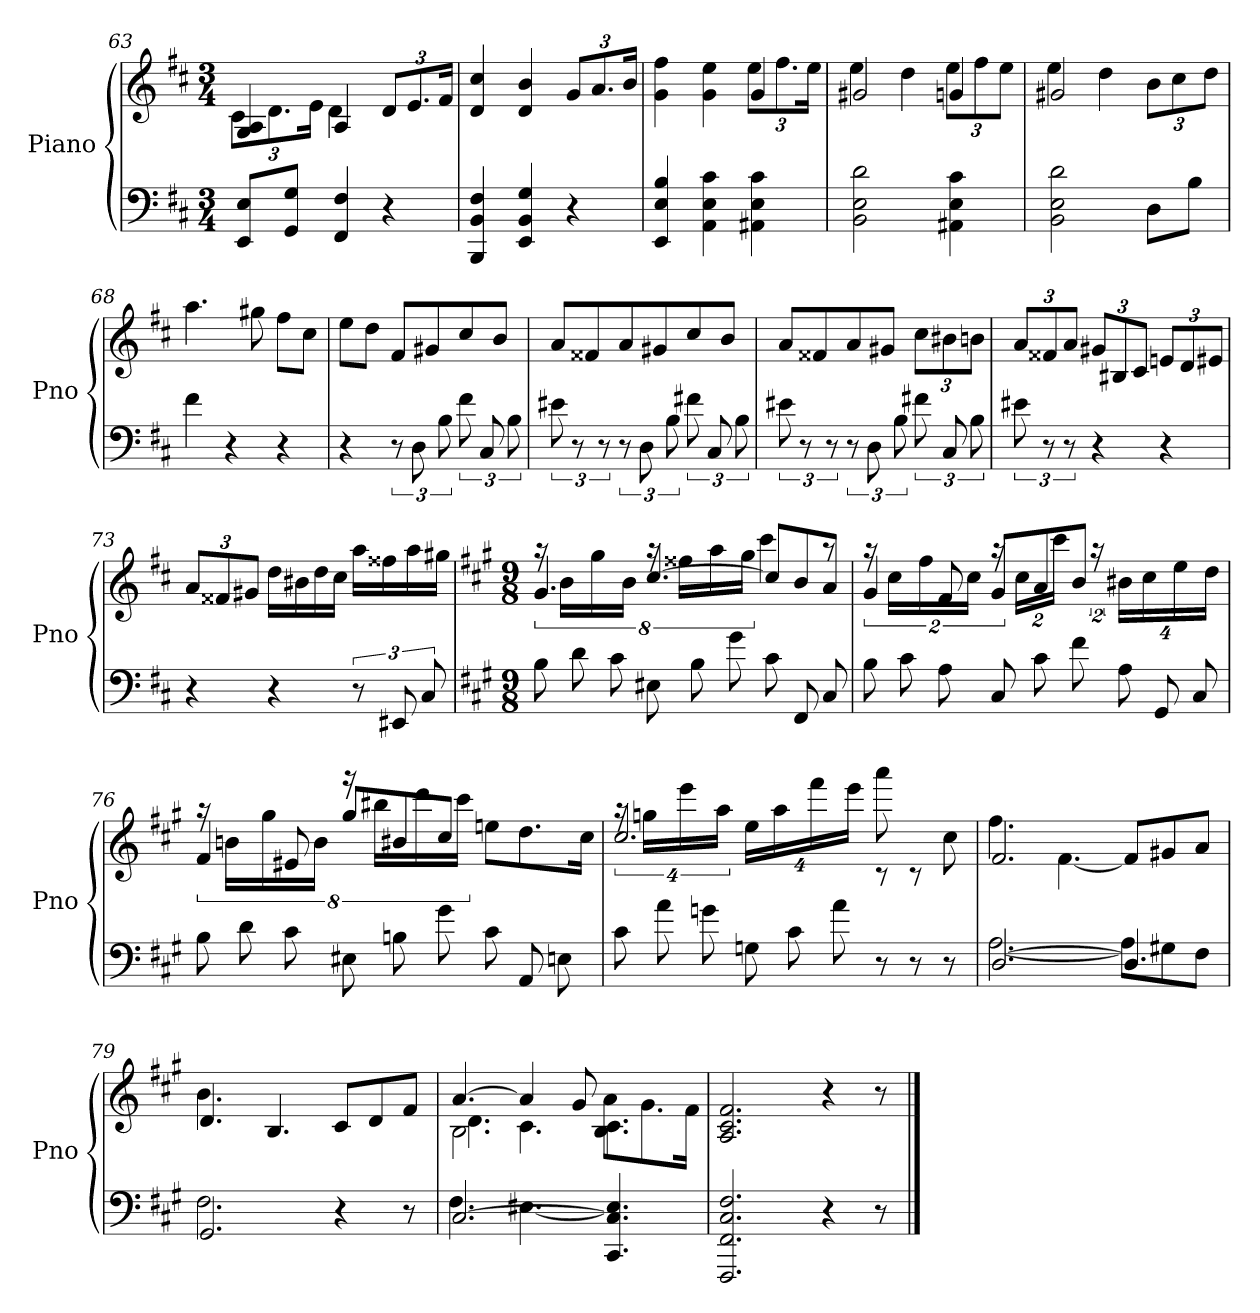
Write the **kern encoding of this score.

**kern	**kern
*part1	*part1
*staff2	*staff1
*I"Piano	*
*I'Pno	*
*clefF4	*clefG2
*k[f#c#]	*k[f#c#]
*M3/4	*M3/4
=63	=63
*	*^
8EE 8EL	4G 4A	12c#L
.	.	12.d
8GG 8GJ	.	.
.	.	24eJk
4FF# 4F#	4A	4d
4r	12dL	4ryy
.	12.e	.
.	24f#Jk	.
*	*v	*v
=64	=64
4BBB 4BB 4F#	4d 4cc#
4EE 4BB 4G	4d 4b
4r	12gL
.	12.a
.	24bJk
=65	=65
*	*^
4EE 4E 4B	4ryy	4g 4ff#
4AA 4E 4c#	4ryy	4g 4ee
4AA#X 4E 4c#	4g	12eeL
.	.	12.ff#
.	.	24eeJk
=66	=66	=66
2BB 2E 2d	2g#X	4ee
.	.	4dd
4AA#X 4E 4c#	4gn	12eeL
.	.	12ff#
.	.	12eeJ
=67	=67	=67
2BB 2E 2d	2g#X	4ee
.	.	4dd
8DL	12bL	4ryy
.	12cc#	.
8BJ	.	.
.	12ddJ	.
*	*v	*v
=68	=68
4f#	4.aa
4r	.
.	8gg#X
4r	8ff#L
.	8cc#J
=69	=69
4r	8eeL
.	8ddJ
12r	8f#L
12D	.
.	8g#X
12B	.
12f#	8cc#
12C#	.
.	8bJ
12B	.
=70	=70
12e#X	8aL
12r	.
.	8f##X
12r	.
12r	8a
12D	.
.	8g#X
12B	.
12f#X	8cc#
12C#	.
.	8bJ
12B	.
=71	=71
12e#X	8aL
12r	.
.	8f##X
12r	.
12r	8a
12D	.
.	8g#XJ
12B	.
12f#X	12cc#L
12C#	12b#X
12B	12bnJ
=72	=72
12e#X	12aL
12r	12f##X
12r	12aJ
4r	12g#XL
.	12B#X
.	12c#J
4r	12enL
.	12d
.	12e#XJ
=73	=73
4r	12aL
.	12f##X
.	12g#XJ
4r	16ddLL
.	16b#X
.	16dd
.	16cc#JJ
12r	16aaLL
.	16ff##X
12EE#X	.
.	16aa
12C#	.
.	16gg#XJJ
=74	=74
*k[f#c#g#]	*k[f#c#g#]
*M9/8	*M9/8
*	*^
8B	4.g#	32%3raa
.	.	32%3bLL
8d	.	.
.	.	32%3gg#
8c#	.	.
.	.	32%3bJJ
8E#X	[4.cc#	32%3raa
.	.	32%3ff##XLL
8B	.	.
.	.	32%3aa
8g#	.	.
.	.	32%3gg#JJ
8c#	8cc#L]	4ccc#
8FF#	8b	.
8C#	8aJ	8raa
=75	=75	=75
8B	4g#	32%3raa
.	.	32%3cc#LL
8c#	.	.
.	.	32%3ff#
8A	8f#	.
.	.	32%3cc#JJ
8C#	8g#L	32%3raa
.	.	32%3cc#LL
8c#	8a	.
.	.	32%3ccc#JJ
8f#	8bJ	.
.	.	32%3raa
8A	32%3b#XLL	4.ryy
.	32%3cc#	.
8GG#	.	.
.	32%3ee	.
8C#	.	.
.	32%3ddJJ	.
=76	=76	=76
8B	4f#	32%3raa
.	.	32%3bnLL
8d	.	.
.	.	32%3gg#
8c#	8e#X	.
.	.	32%3bJJ
8E#X	8gg#L	32%3rggg
.	.	32%3bb#XLL
8Bn	8b#X	.
.	.	32%3ddd
8g#	8cc#J	.
.	.	32%3ccc#JJ
8c#	8eenL	4.ryy
8AA	8.dd	.
8En	.	.
.	16cc#Jk	.
=77	=77	=77
8c#	2.cc#	32%3raa
.	.	32%3ggnLL
8a	.	.
.	.	32%3eee
8gn	.	.
.	.	32%3aaJJ
8Gn	.	32%3eeLL
.	.	32%3aa
8c#	.	.
.	.	32%3fff#
8a	.	.
.	.	32%3eeeJJ
8r	8rc	8aaa
8r	8rc	8ryy
8r	8cc#	8ryy
=78	=78	=78
*^	*	*
[2.D	[2.A	2.f#	4.ff#
.	.	.	[4.f#
4.D]	8AL]	4.ryy	8f#L]
.	8G#X	.	8g#X
.	8F#J	.	8aJ
=79	=79	=79	=79
2.GG#	2.F#	4.d	4.b
.	.	2.ryy	4.B
4ryy	4r	.	8c#L
.	.	.	8d
8ryy	8r	.	8f#J
=80	=80	=80	=80
*	*	*	*^
[2.C#	4.F#	2.B\	4.d	[4.a
.	[4.E#X	.	4.c#	4a]
.	.	.	.	8g#
4.CC# 4.C#] 4.E#]	4.ryy	4.B\ 4.c#\	8aL	4.ryy
.	.	.	8.g#	.
.	.	.	16f#Jk	.
*v	*v	*	*	*
*	*v	*v	*v
=81	=81
2.FFF# 2.FF# 2.C# 2.F#	2.A 2.c# 2.f#
4r	4r
8r	8r
==	==
*-	*-
